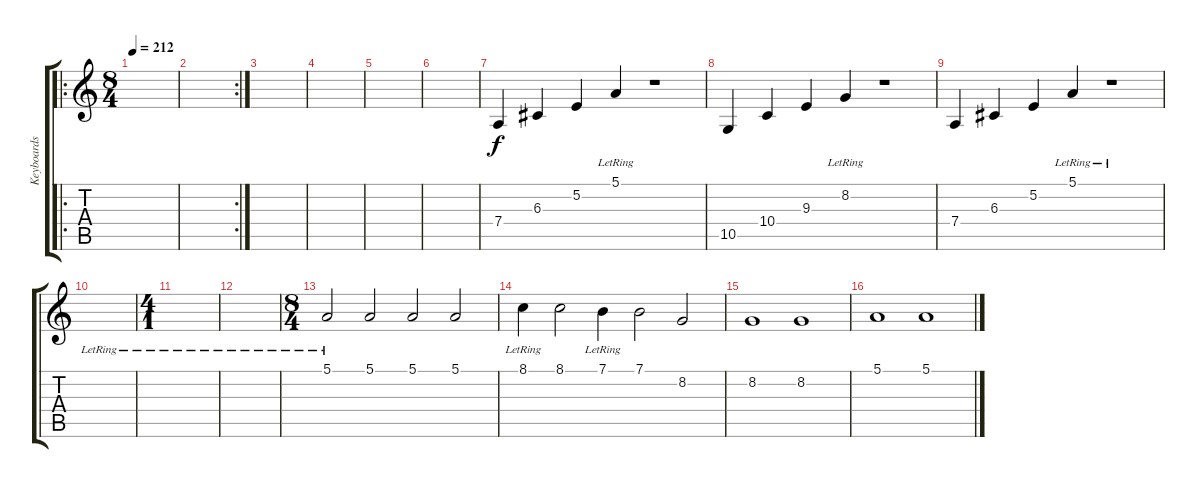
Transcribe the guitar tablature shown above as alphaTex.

\track ("Keyboards" "Keyboards") {instrument churchorgan}
\staff {score tabs}
\tuning (E4 B3 G3 D3 A2 E2) {hide}
\ro
\ts (8 4)
\tempo 212
\clef g2
\ks c
|
\rc 2
|
|
|
|
|
7.4.4{instrument electricguitarjazz} 6.3.4 5.2.4 5.1{lr}.4 r.1 |
10.5.4 10.4.4 9.3.4 8.2{lr}.4 r.1 |
7.4.4 6.3.4 5.2.4 5.1{lr}.4 r.1 |
|
\ts (4 1)
|
|
\ts (8 4)
5.1{lr}.2 5.1.2 5.1.2 5.1.2 |
8.1{lr}.4 8.1.2 7.1{lr}.4 7.1.2 8.2.2 |
8.2.1 8.2.1 |
5.1.1 5.1.1
